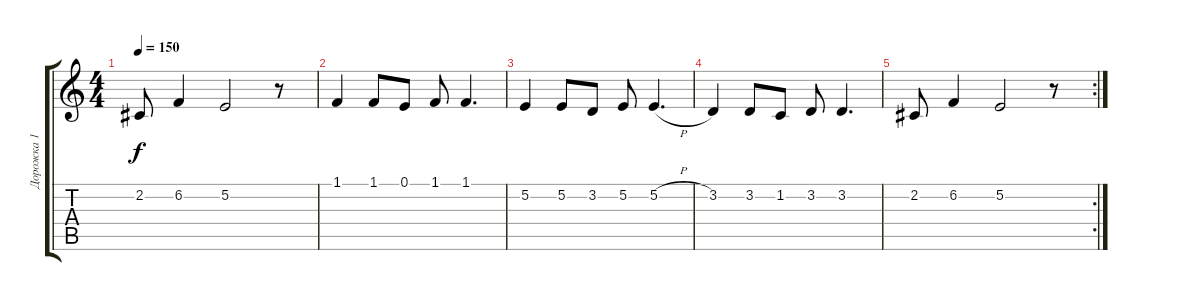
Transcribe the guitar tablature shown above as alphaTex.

\track ("Дорожка 1" "Дорожка 1") {instrument acousticgrandpiano}
\staff {score tabs}
\tuning (E4 B3 G3 D3 A2 E2) {hide}
\ts (4 4)
\tempo 150
\clef g2
\ks c
2.2.8{dy f} 6.2.4 5.2.2 r.8 |
1.1.4 1.1.8 0.1.8 1.1.8 1.1.4{d} |
5.2.4 5.2.8 3.2.8 5.2.8 5.2{h}.4{d} |
3.2.4 3.2.8 1.2.8 3.2.8 3.2.4{d} |
\rc 2
2.2.8 6.2.4 5.2.2 r.8
